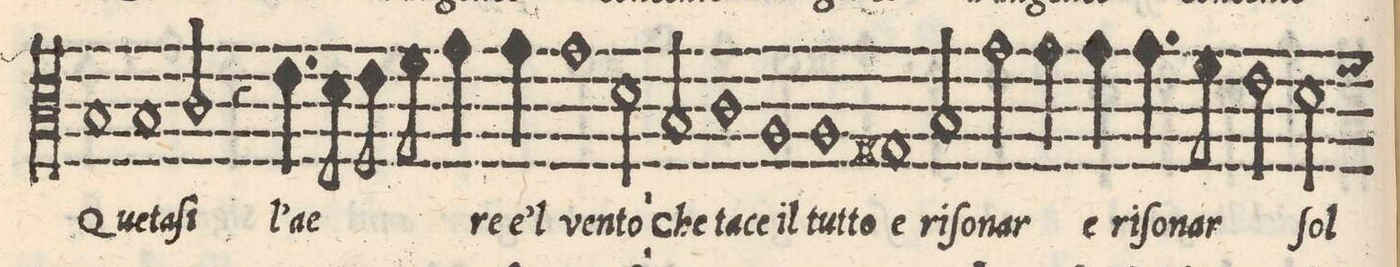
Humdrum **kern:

**kern	**text
*I"ALTO	*
*clefC3	*
*k[]	*
*met(C)	*
*M2/1	*
=11-	=11-
1B	Que-
1B	-ta-
=12-	=12-
2c/	-ſi
4r	.
4.e\	l'ae-
8d\	.
8e\	.
8f\	.
4g\	.
4g\	re_e'l
=13-	=13-
1g	ven-
2d\	-to'
2B/	che
=14-	=14-
1c	ta-
1A	ce_il
=15-	=15-
1A	tut-
1G#X	to_e
=16-	=16-
2B/	ri-
2g\	-ſo-
4g\	-nar
4g\	e
4.g\	ri-
8f\	-ſo-
=17-	=17-
2e\	-nar
2d\	ſol
*custos:f	*
*-	*-
